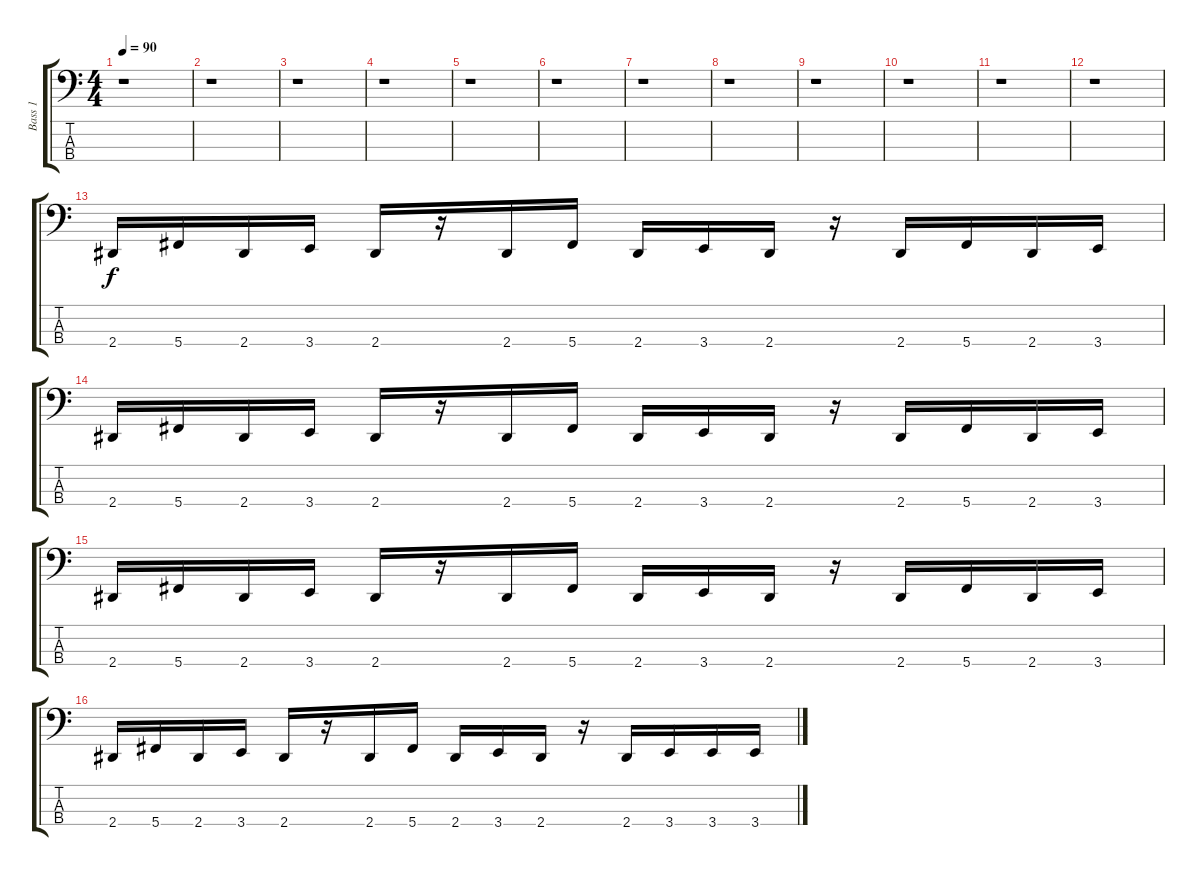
\track ("Bass 1" "Bass 1") {instrument electricbasspick}
\staff {score tabs}
\tuning (Gb2 Db2 Ab1 Db1) {hide}
\ts (4 4)
\tempo 90
\clef f4
\ks c
r.1{dy f instrument electricbasspick} |
r.1 |
r.1 |
r.1 |
r.1 |
r.1 |
r.1 |
r.1 |
r.1 |
r.1 |
r.1 |
r.1 |
2.4.16 5.4.16 2.4.16 3.4.16 2.4.16 r.16 2.4.16 5.4.16 2.4.16 3.4.16 2.4.16 r.16 2.4.16 5.4.16 2.4.16 3.4.16 |
2.4.16 5.4.16 2.4.16 3.4.16 2.4.16 r.16 2.4.16 5.4.16 2.4.16 3.4.16 2.4.16 r.16 2.4.16 5.4.16 2.4.16 3.4.16 |
2.4.16 5.4.16 2.4.16 3.4.16 2.4.16 r.16 2.4.16 5.4.16 2.4.16 3.4.16 2.4.16 r.16 2.4.16 5.4.16 2.4.16 3.4.16 |
2.4.16 5.4.16 2.4.16 3.4.16 2.4.16 r.16 2.4.16 5.4.16 2.4.16 3.4.16 2.4.16 r.16 2.4.16 3.4.16 3.4.16 3.4.16
